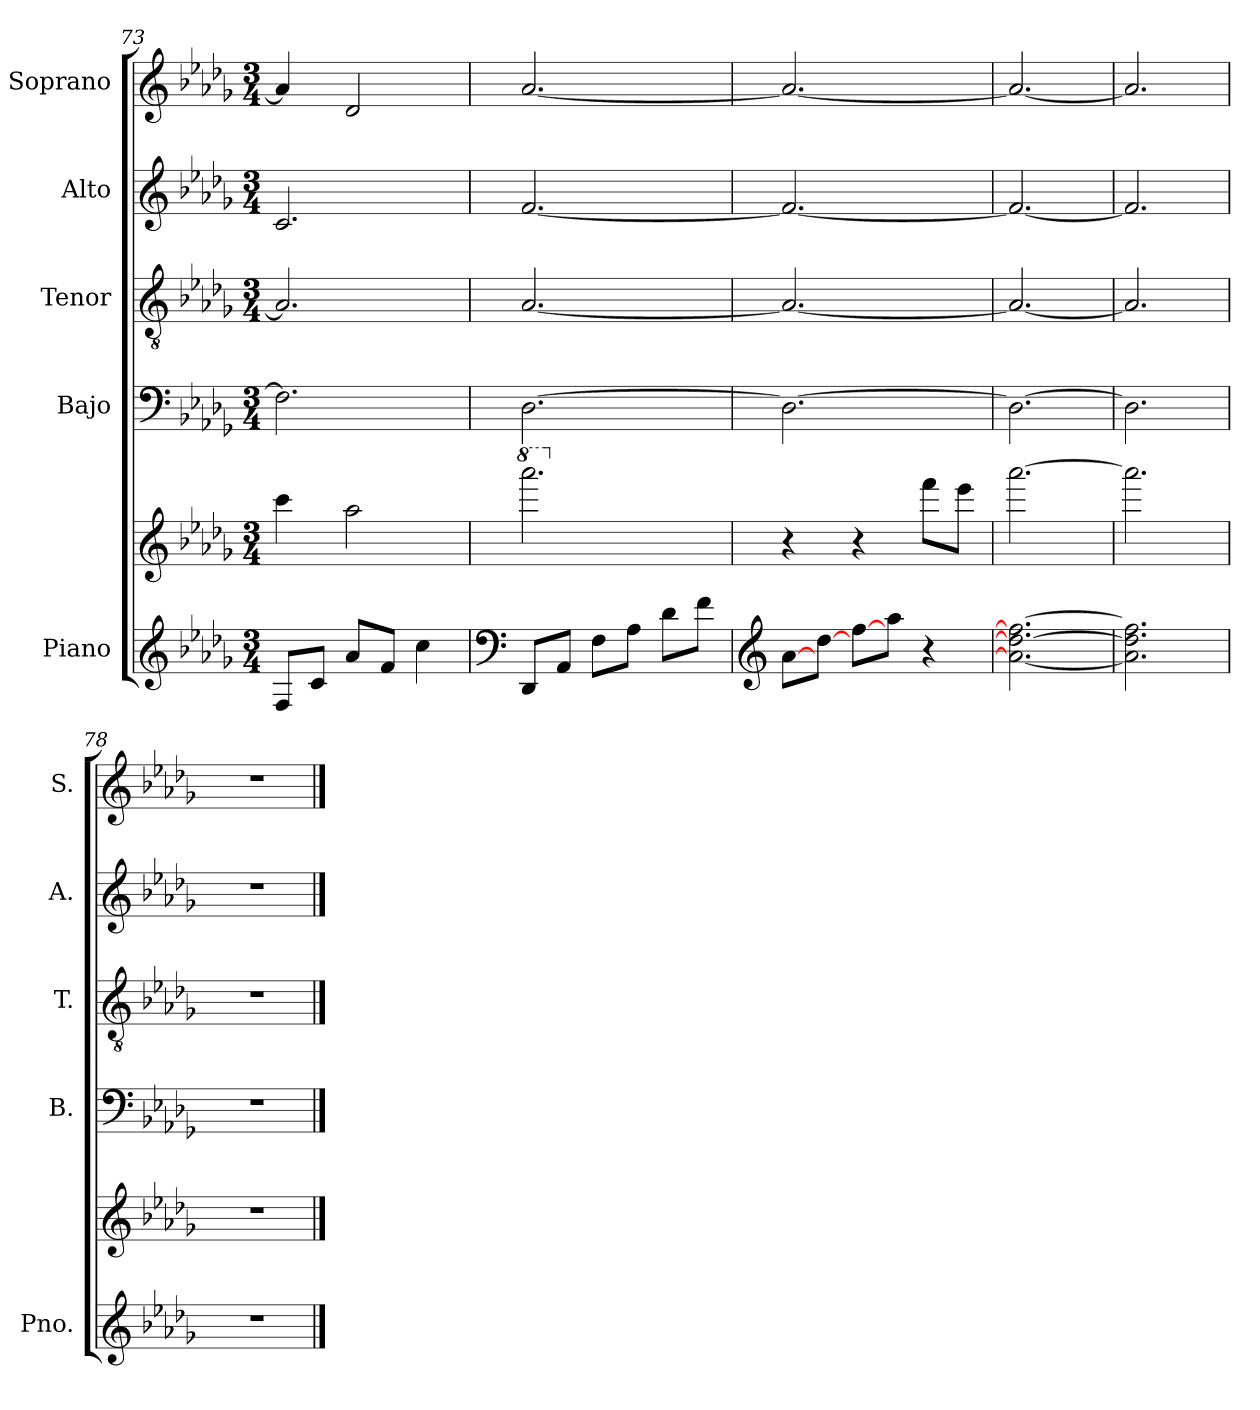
**kern	**kern	**kern	**kern	**kern	**kern
*part5	*part5	*part4	*part3	*part2	*part1
*staff6	*staff5	*staff4	*staff3	*staff2	*staff1
*I"Piano	*	*I"Bajo	*I"Tenor	*I"Alto	*I"Soprano
*I'Pno.	*	*I'B.	*I'T.	*I'A.	*I'S.
*clefG2	*clefG2	*clefF4	*clefGv2	*clefG2	*clefG2
*	*	*	*	*	*ITrd-7c-12
*k[b-e-a-d-g-]	*k[b-e-a-d-g-]	*k[b-e-a-d-g-]	*k[b-e-a-d-g-]	*k[b-e-a-d-g-]	*k[b-e-a-d-g-]
*M3/4	*M3/4	*M3/4	*M3/4	*M3/4	*M3/4
=73	=73	=73	=73	=73	=73
8F/L	4ccc\	2.F\]	2.A-/]	2.c/	4aa-/]
8c/J	.	.	.	.	.
8a-/L	2aa-\	.	.	.	2dd-/
8f/J	.	.	.	.	.
4cc\	.	.	.	.	.
=74	=74	=74	=74	=74	=74
*clefF4	*	*	*	*	*
*	*8va	*	*	*	*
8DD-/L	2.aaaa-\	[2.D-\	[2.A-/	[2.f/	[2.aa-/
8AA-/J	.	.	.	.	.
8F\L	.	.	.	.	.
8A-\J	.	.	.	.	.
8d-\L	.	.	.	.	.
8f\J	.	.	.	.	.
=75	=75	=75	=75	=75	=75
*clefG2	*	*	*	*	*
*	*X8va	*	*	*	*
[8a-\L	4r	2.D-\_	2.A-/_	2.f/_	2.aa-/_
[8dd-\J	.	.	.	.	.
[8ff\L	4r	.	.	.	.
8aa-\J	.	.	.	.	.
4r	8fff\L	.	.	.	.
.	8eee-\J	.	.	.	.
=76	=76	=76	=76	=76	=76
2.a-\_ 2.dd-\_ 2.ff\_	[2.aaa-\	2.D-\_	2.A-/_	2.f/_	2.aa-/_
=77	=77	=77	=77	=77	=77
2.a-\] 2.dd-\] 2.ff\]	2.aaa-\]	2.D-\]	2.A-/]	2.f/]	2.aa-/]
=78	=78	=78	=78	=78	=78
2.r	2.r	2.r	2.r	2.r	2.r
==	==	==	==	==	==
*-	*-	*-	*-	*-	*-
